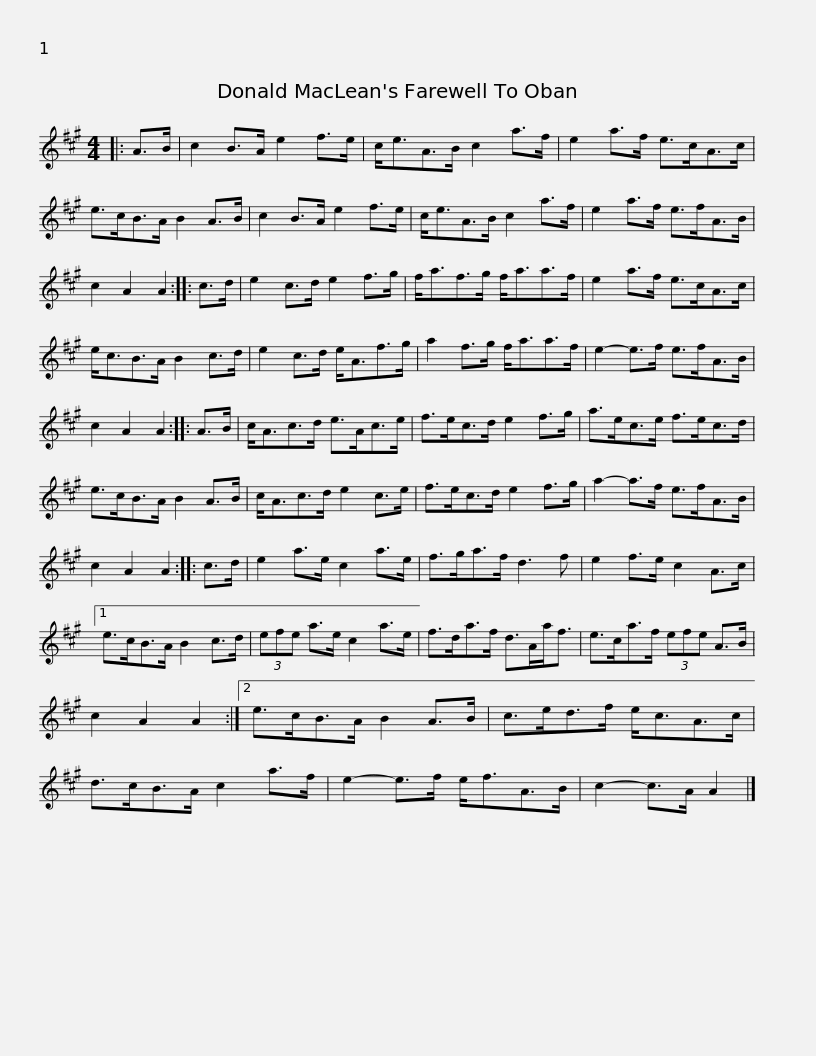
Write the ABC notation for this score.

X:1
L:1/8
M:4/4
I:linebreak $
K:A
V:1 treble
V:1
|: A>B | c2 B>A e2 f>e | c<eA>B c2 a>f | e2 a>f e>cA>c | e>cB>A B2 A>B | %5
 c2 B>A e2 f>e |$ c<eA>B c2 a>f | e2 a>f e>fA>B | c2 A2 A2 :: c>d | %10
 e2 c>d e2 f>g | f<af>g f<aa>f |$ e2 a>f e>cA>c | e<cB>A B2 c>d | e2 c>d e<Af>g | %15
 a2 f>g f<aa>f | e2- e>f e>fA>B |$ c2 A2 A2 :: A>B | c<Ac>d e>Ac>e | %20
 f>ec>d e2 f>g | a>ec>e f>ec>d | e>cB>A B2 A>B |$ c<Ac>d e2 c>e | f>ec>d e2 f>g | %25
 a2- a>f e>fA>B | c2 A2 A2 :: c>d | e2 a>e c2 a>e |$ f>ga>f d3 f | %30
 e2 f>e c2 A>c |1 e>cB>A B2 c>d | (3efe a>e c2 a>e | f>da>f d>Aa<f |$ e>ca>f (3efe A>B | %35
 c2 A2 A2 :|2 e>cB>A B2 A>B | c>ed>f e<cA>c | d>cB>A c2 a>f |$ e2- e>f e<fA>B | %40
 c2- c>A A2 |] %41
